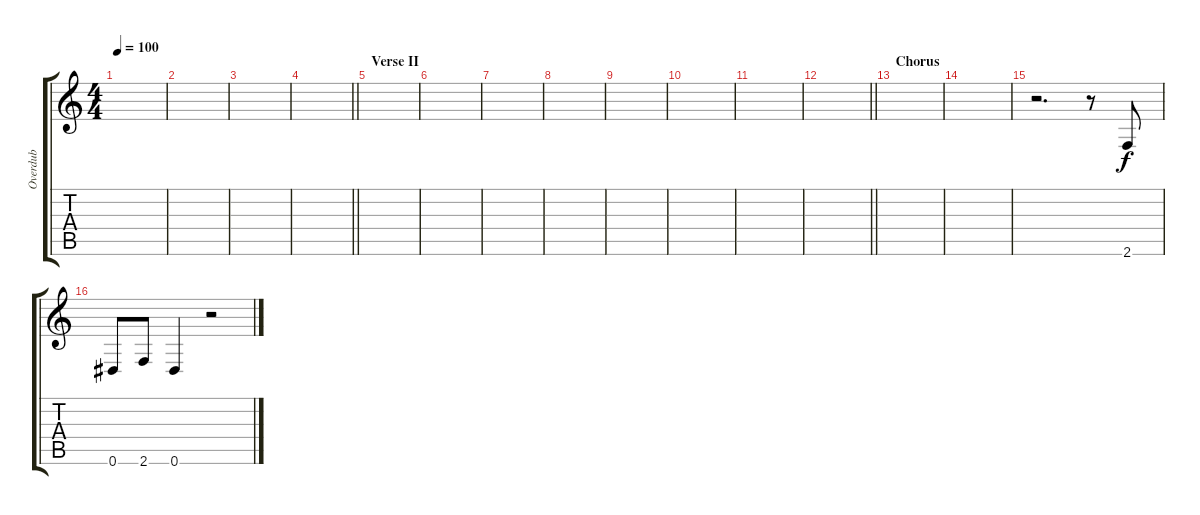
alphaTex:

\track ("Overdub" "Overdub") {instrument distortionguitar}
\staff {score tabs}
\tuning (Eb4 Bb3 Gb3 Db3 Ab2 Eb2) {hide}
\ts (4 4)
\tempo 100
\clef g2
\ks c
|
|
|
\barLineRight lightlight
|
\section ("" "Verse II")
|
|
|
|
|
|
|
\barLineRight lightlight
|
\section ("" "Chorus")
|
|
r.2{d} r.8 2.6.8 |
0.6.8 2.6.8 0.6.4 r.2
